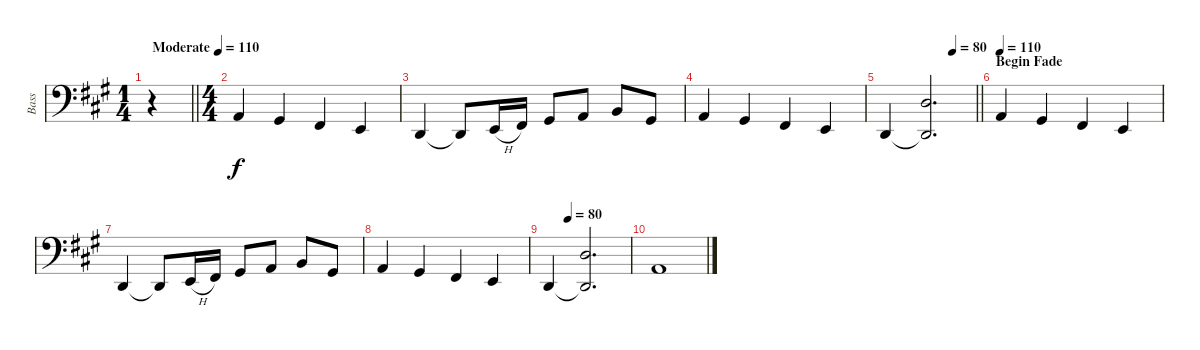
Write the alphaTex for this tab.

\track ("Bass" "Bass") {instrument brightacousticpiano}
\staff {score}
\tuning (C3 G2 D2 A1 E1 B0) {hide}
\ts (1 4)
\tempo (110 "Moderate")
\clef f4
\barLineRight lightlight
\ks a
r.4{dy f instrument brightacousticpiano} |
\ts (4 4)
2.2.4 1.2.4 4.3.4 2.3.4 |
0.3.4 0.3{t}.8 2.3{h}.16 4.3.16 6.3.8 7.3.8 9.3.8 6.3.8 |
2.2.4 1.2.4 4.3.4 2.3.4 |
\tempo (80 0.75)
\barLineRight lightlight
0.3.4 (7.2 0.3{t}).2{d} |
\section ("" "Begin Fade")
\tempo 110
2.2.4 1.2.4 4.3.4 2.3.4 |
0.3.4 0.3{t}.8 2.3{h}.16 4.3.16 6.3.8 7.3.8 9.3.8 6.3.8 |
2.2.4 1.2.4 4.3.4 2.3.4 |
\tempo (80 0.25)
0.3.4 (7.2 0.3{t}).2{d} |
2.2.1
